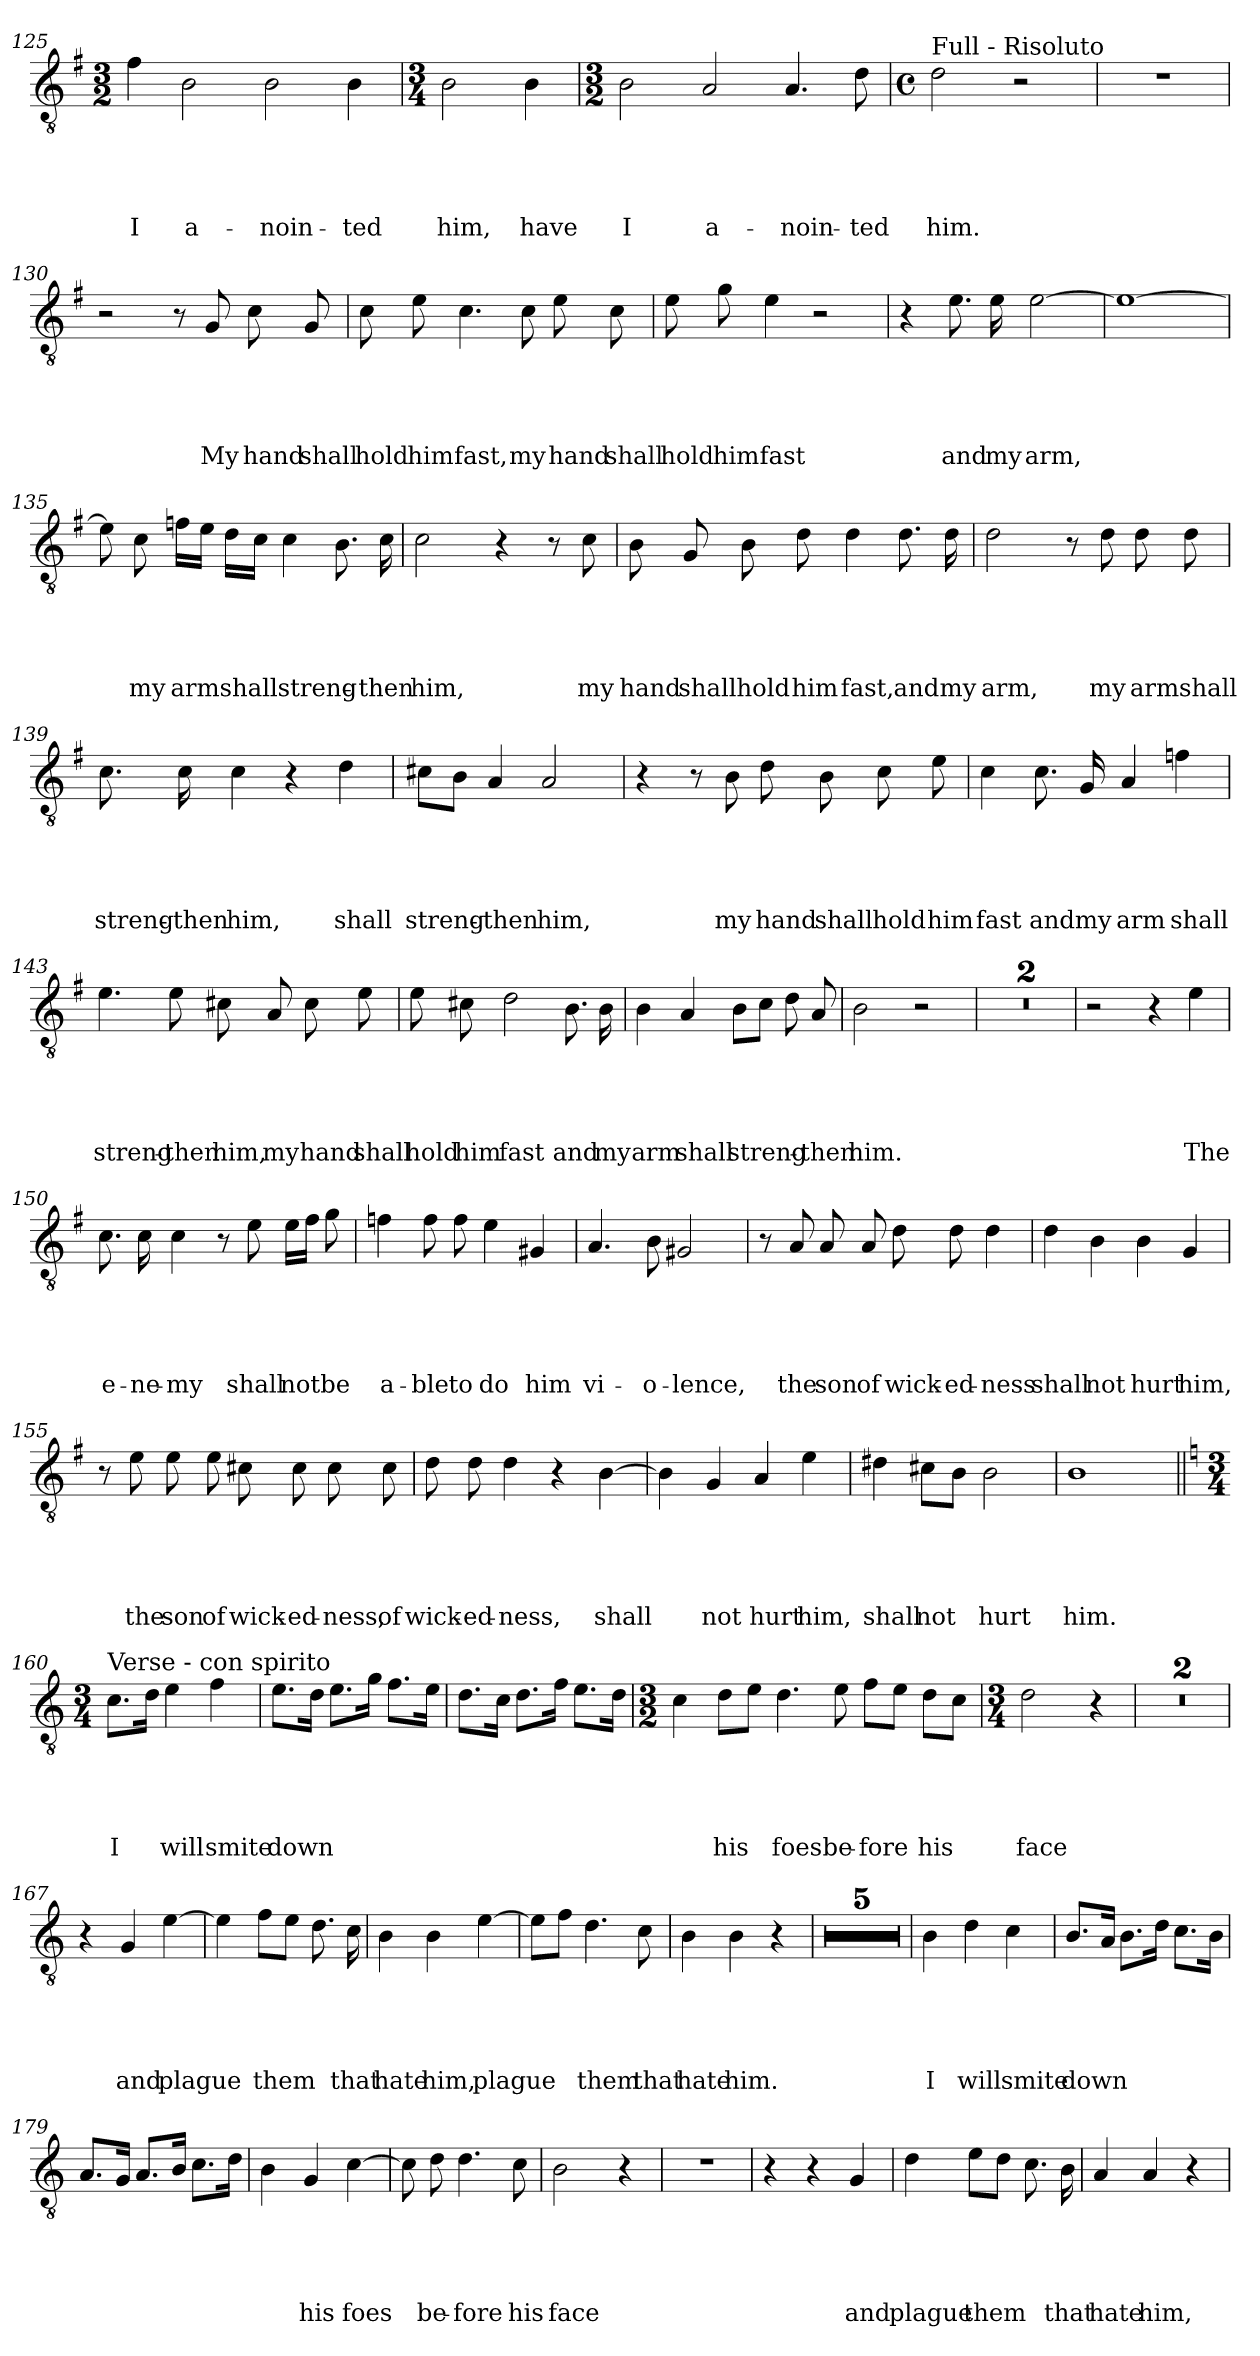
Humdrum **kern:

**kern	**text	**text	**text	**text	**text
*part1	*part1	*part1	*part1	*part1	*part1
*staff1	*staff1	*staff1	*staff1	*staff1	*staff1
*clefGv2	*	*	*	*	*
*k[f#]	*	*	*	*	*
*G:	*	*	*	*	*
*M3/2	*	*	*	*	*
=125	=125	=125	=125	=125	=125
!	!	!	!	!	!LO:LY:b
4f#\	.	.	.	.	I
!	!	!	!	!	!LO:LY:b
2B\	.	.	.	.	a-
!	!	!	!	!	!LO:LY:b
2B\	.	.	.	.	-noin-
!	!	!	!	!	!LO:LY:b
4B\	.	.	.	.	-ted
=126	=126	=126	=126	=126	=126
*M3/4	*	*	*	*	*
!	!	!	!	!	!LO:LY:b
2B\	.	.	.	.	him,
!	!	!	!	!	!LO:LY:b
4B\	.	.	.	.	have
!!LO:LB:g=z
=127	=127	=127	=127	=127	=127
*M3/2	*	*	*	*	*
!	!	!	!	!	!LO:LY:b
2B\	.	.	.	.	I
!	!	!	!	!	!LO:LY:b
2A/	.	.	.	.	a-
!	!	!	!	!	!LO:LY:b
4.A/	.	.	.	.	-noin-
!	!	!	!	!	!LO:LY:b
8d\	.	.	.	.	-ted
=128	=128	=128	=128	=128	=128
*M4/4	*	*	*	*	*
*met(c)	*	*	*	*	*
!LO:TX:a:t=Full - Risoluto	!	!	!	!	!
!	!	!	!	!	!LO:LY:b
2d\	.	.	.	.	him.
2r	.	.	.	.	.
=129	=129	=129	=129	=129	=129
1r	.	.	.	.	.
=130	=130	=130	=130	=130	=130
2r	.	.	.	.	.
8r	.	.	.	.	.
!	!	!	!	!	!LO:LY:b
8G/	.	.	.	.	My
!	!	!	!	!	!LO:LY:b
8c\	.	.	.	.	hand
!	!	!	!	!	!LO:LY:b
8G/	.	.	.	.	shall
=131	=131	=131	=131	=131	=131
!	!	!	!	!	!LO:LY:b
8c\	.	.	.	.	hold
!	!	!	!	!	!LO:LY:b
8e\	.	.	.	.	him
!	!	!	!	!	!LO:LY:b
4.c\	.	.	.	.	fast,
!	!	!	!	!	!LO:LY:b
8c\	.	.	.	.	my
!	!	!	!	!	!LO:LY:b
8e\	.	.	.	.	hand
!	!	!	!	!	!LO:LY:b
8c\	.	.	.	.	shall
!!LO:LB:g=z
=132	=132	=132	=132	=132	=132
!	!	!	!	!	!LO:LY:b
8e\	.	.	.	.	hold
!	!	!	!	!	!LO:LY:b
8g\	.	.	.	.	him
!	!	!	!	!	!LO:LY:b
4e\	.	.	.	.	fast
2r	.	.	.	.	.
=133	=133	=133	=133	=133	=133
4r	.	.	.	.	.
!	!	!	!	!	!LO:LY:b
8.e\	.	.	.	.	and
!	!	!	!	!	!LO:LY:b
16e\	.	.	.	.	my
!	!	!	!	!	!LO:LY:b
[2e\	.	.	.	.	arm,
=134	=134	=134	=134	=134	=134
1e_	.	.	.	.	.
=135	=135	=135	=135	=135	=135
8e\]	.	.	.	.	.
!	!	!	!	!	!LO:LY:b
8c\	.	.	.	.	my
!	!	!	!	!	!LO:LY:b
16fn\LL	.	.	.	.	arm
16e\JJ	.	.	.	.	.
!	!	!	!	!	!LO:LY:b
16d\LL	.	.	.	.	shall
16c\JJ	.	.	.	.	.
!	!	!	!	!	!LO:LY:b
4c\	.	.	.	.	streng-
8.B\	.	.	.	.	.
!	!	!	!	!	!LO:LY:b
16c\	.	.	.	.	-then
=136	=136	=136	=136	=136	=136
!	!	!	!	!	!LO:LY:b
2c\	.	.	.	.	him,
4r	.	.	.	.	.
8r	.	.	.	.	.
!	!	!	!	!	!LO:LY:b
8c\	.	.	.	.	my
!!LO:LB:g=z
=137	=137	=137	=137	=137	=137
!	!	!	!	!	!LO:LY:b
8B\	.	.	.	.	hand
!	!	!	!	!	!LO:LY:b
8G/	.	.	.	.	shall
!	!	!	!	!	!LO:LY:b
8B\	.	.	.	.	hold
!	!	!	!	!	!LO:LY:b
8d\	.	.	.	.	him
!	!	!	!	!	!LO:LY:b
4d\	.	.	.	.	fast,
!	!	!	!	!	!LO:LY:b
8.d\	.	.	.	.	and
!	!	!	!	!	!LO:LY:b
16d\	.	.	.	.	my
=138	=138	=138	=138	=138	=138
!	!	!	!	!	!LO:LY:b
2d\	.	.	.	.	arm,
8r	.	.	.	.	.
!	!	!	!	!	!LO:LY:b
8d\	.	.	.	.	my
!	!	!	!	!	!LO:LY:b
8d\	.	.	.	.	arm
!	!	!	!	!	!LO:LY:b
8d\	.	.	.	.	shall
=139	=139	=139	=139	=139	=139
!	!	!	!	!	!LO:LY:b
8.c\	.	.	.	.	streng-
!	!	!	!	!	!LO:LY:b
16c\	.	.	.	.	-then
!	!	!	!	!	!LO:LY:b
4c\	.	.	.	.	him,
4r	.	.	.	.	.
!	!	!	!	!	!LO:LY:b
4d\	.	.	.	.	shall
=140	=140	=140	=140	=140	=140
!	!	!	!	!	!LO:LY:b
8c#X\L	.	.	.	.	streng-
8B\J	.	.	.	.	.
!	!	!	!	!	!LO:LY:b
4A/	.	.	.	.	-then
!	!	!	!	!	!LO:LY:b
2A/	.	.	.	.	him,
!!LO:LB:g=z
=141	=141	=141	=141	=141	=141
4r	.	.	.	.	.
8r	.	.	.	.	.
!	!	!	!	!	!LO:LY:b
8B\	.	.	.	.	my
!	!	!	!	!	!LO:LY:b
8d\	.	.	.	.	hand
!	!	!	!	!	!LO:LY:b
8B\	.	.	.	.	shall
!	!	!	!	!	!LO:LY:b
8c\	.	.	.	.	hold
!	!	!	!	!	!LO:LY:b
8e\	.	.	.	.	him
=142	=142	=142	=142	=142	=142
!	!	!	!	!	!LO:LY:b
4c\	.	.	.	.	fast
!	!	!	!	!	!LO:LY:b
8.c\	.	.	.	.	and
!	!	!	!	!	!LO:LY:b
16G/	.	.	.	.	my
!	!	!	!	!	!LO:LY:b
4A/	.	.	.	.	arm
!	!	!	!	!	!LO:LY:b
4fn\	.	.	.	.	shall
=143	=143	=143	=143	=143	=143
!	!	!	!	!	!LO:LY:b
4.e\	.	.	.	.	streng-
!	!	!	!	!	!LO:LY:b
8e\	.	.	.	.	-then
!	!	!	!	!	!LO:LY:b
8c#X\	.	.	.	.	him,
!	!	!	!	!	!LO:LY:b
8A/	.	.	.	.	my
!	!	!	!	!	!LO:LY:b
8c#\	.	.	.	.	hand
!	!	!	!	!	!LO:LY:b
8e\	.	.	.	.	shall
=144	=144	=144	=144	=144	=144
!	!	!	!	!	!LO:LY:b
8e\	.	.	.	.	hold
!	!	!	!	!	!LO:LY:b
8c#X\	.	.	.	.	him
!	!	!	!	!	!LO:LY:b
2d\	.	.	.	.	fast
!	!	!	!	!	!LO:LY:b
8.B\	.	.	.	.	and
!	!	!	!	!	!LO:LY:b
16B\	.	.	.	.	my
!!LO:PB:g=z
=145	=145	=145	=145	=145	=145
!	!	!	!	!	!LO:LY:b
4B\	.	.	.	.	arm
!	!	!	!	!	!LO:LY:b
4A/	.	.	.	.	shall
!	!	!	!	!	!LO:LY:b
8B\L	.	.	.	.	streng-
8c\J	.	.	.	.	.
8d\	.	.	.	.	.
!	!	!	!	!	!LO:LY:b
8A/	.	.	.	.	-then
=146	=146	=146	=146	=146	=146
!	!	!	!	!	!LO:LY:b
2B\	.	.	.	.	him.
2r	.	.	.	.	.
=147	=147	=147	=147	=147	=147
1r	.	.	.	.	.
=148	=148	=148	=148	=148	=148
1r	.	.	.	.	.
=149	=149	=149	=149	=149	=149
2r	.	.	.	.	.
4r	.	.	.	.	.
!	!	!	!	!	!LO:LY:b
4e\	.	.	.	.	The
=150	=150	=150	=150	=150	=150
!	!	!	!	!	!LO:LY:b
8.c\	.	.	.	.	e-
!	!	!	!	!	!LO:LY:b
16c\	.	.	.	.	-ne-
!	!	!	!	!	!LO:LY:b
4c\	.	.	.	.	-my
8r	.	.	.	.	.
!	!	!	!	!	!LO:LY:b
8e\	.	.	.	.	shall
!	!	!	!	!	!LO:LY:b
16e\LL	.	.	.	.	not
16f#\JJ	.	.	.	.	.
!	!	!	!	!	!LO:LY:b
8g\	.	.	.	.	be
=151	=151	=151	=151	=151	=151
!	!	!	!	!	!LO:LY:b
4fn\	.	.	.	.	a-
!	!	!	!	!	!LO:LY:b
8f\	.	.	.	.	-ble
!	!	!	!	!	!LO:LY:b
8f\	.	.	.	.	to
!	!	!	!	!	!LO:LY:b
4e\	.	.	.	.	do
!	!	!	!	!	!LO:LY:b
4G#X/	.	.	.	.	him
!!LO:LB:g=z
=152	=152	=152	=152	=152	=152
!	!	!	!	!	!LO:LY:b
4.A/	.	.	.	.	vi-
!	!	!	!	!	!LO:LY:b
8B\	.	.	.	.	-o-
!	!	!	!	!	!LO:LY:b
2G#X/	.	.	.	.	-lence,
=153	=153	=153	=153	=153	=153
8r	.	.	.	.	.
!	!	!	!	!	!LO:LY:b
8A/	.	.	.	.	the
!	!	!	!	!	!LO:LY:b
8A/	.	.	.	.	son
!	!	!	!	!	!LO:LY:b
8A/	.	.	.	.	of
!	!	!	!	!	!LO:LY:b
8d\	.	.	.	.	wick-
!	!	!	!	!	!LO:LY:b
8d\	.	.	.	.	-ed-
!	!	!	!	!	!LO:LY:b
4d\	.	.	.	.	-ness
=154	=154	=154	=154	=154	=154
!	!	!	!	!	!LO:LY:b
4d\	.	.	.	.	shall
!	!	!	!	!	!LO:LY:b
4B\	.	.	.	.	not
!	!	!	!	!	!LO:LY:b
4B\	.	.	.	.	hurt
!	!	!	!	!	!LO:LY:b
4G/	.	.	.	.	him,
=155	=155	=155	=155	=155	=155
8r	.	.	.	.	.
!	!	!	!	!	!LO:LY:b
8e\	.	.	.	.	the
!	!	!	!	!	!LO:LY:b
8e\	.	.	.	.	son
!	!	!	!	!	!LO:LY:b
8e\	.	.	.	.	of
!	!	!	!	!	!LO:LY:b
8c#X\	.	.	.	.	wick-
!	!	!	!	!	!LO:LY:b
8c#\	.	.	.	.	-ed-
!	!	!	!	!	!LO:LY:b
8c#\	.	.	.	.	-ness,
!	!	!	!	!	!LO:LY:b
8c#\	.	.	.	.	of
=156	=156	=156	=156	=156	=156
!	!	!	!	!	!LO:LY:b
8d\	.	.	.	.	wick-
!	!	!	!	!	!LO:LY:b
8d\	.	.	.	.	-ed-
!	!	!	!	!	!LO:LY:b
4d\	.	.	.	.	-ness,
4r	.	.	.	.	.
!	!	!	!	!	!LO:LY:b
[4B\	.	.	.	.	shall
!!LO:LB:g=z
=157	=157	=157	=157	=157	=157
4B\]	.	.	.	.	.
!	!	!	!	!	!LO:LY:b
4G/	.	.	.	.	not
!	!	!	!	!	!LO:LY:b
4A/	.	.	.	.	hurt
!	!	!	!	!	!LO:LY:b
4e\	.	.	.	.	him,
=158	=158	=158	=158	=158	=158
!	!	!	!	!	!LO:LY:b
4d#X\	.	.	.	.	shall
!	!	!	!	!	!LO:LY:b
8c#X\L	.	.	.	.	not
8B\J	.	.	.	.	.
!	!	!	!	!	!LO:LY:b
2B\	.	.	.	.	hurt
=159	=159	=159	=159	=159	=159
!	!	!	!	!	!LO:LY:b
1B	.	.	.	.	him.
=160||	=160||	=160||	=160||	=160||	=160||
*k[]	*	*	*	*	*
*C:	*	*	*	*	*
*M3/4	*	*	*	*	*
!LO:TX:a:t=Verse - con spirito	!	!	!	!	!
!	!	!	!	!	!LO:LY:b
8.c\L	.	.	.	.	I
16d\Jk	.	.	.	.	.
!	!	!	!	!	!LO:LY:b
4e\	.	.	.	.	will
!	!	!	!	!	!LO:LY:b
4f\	.	.	.	.	smite
=161	=161	=161	=161	=161	=161
!	!	!	!	!	!LO:LY:b
8.e\L	.	.	.	.	down
16d\Jk	.	.	.	.	.
8.e\L	.	.	.	.	.
16g\Jk	.	.	.	.	.
8.f\L	.	.	.	.	.
16e\Jk	.	.	.	.	.
=162	=162	=162	=162	=162	=162
8.d\L	.	.	.	.	.
16c\Jk	.	.	.	.	.
8.d\L	.	.	.	.	.
16f\Jk	.	.	.	.	.
8.e\L	.	.	.	.	.
16d\Jk	.	.	.	.	.
!!LO:LB:g=z
=163	=163	=163	=163	=163	=163
*M3/2	*	*	*	*	*
4c\	.	.	.	.	.
!	!	!	!	!	!LO:LY:b
8d\L	.	.	.	.	his
8e\J	.	.	.	.	.
!	!	!	!	!	!LO:LY:b
4.d\	.	.	.	.	foes
!	!	!	!	!	!LO:LY:b
8e\	.	.	.	.	be-
!	!	!	!	!	!LO:LY:b
8f\L	.	.	.	.	-fore
8e\J	.	.	.	.	.
!	!	!	!	!	!LO:LY:b
8d\L	.	.	.	.	his
8c\J	.	.	.	.	.
=164	=164	=164	=164	=164	=164
*M3/4	*	*	*	*	*
!	!	!	!	!	!LO:LY:b
2d\	.	.	.	.	face
4r	.	.	.	.	.
=165	=165	=165	=165	=165	=165
2.r	.	.	.	.	.
=166	=166	=166	=166	=166	=166
2.r	.	.	.	.	.
=167	=167	=167	=167	=167	=167
4r	.	.	.	.	.
!	!	!	!	!	!LO:LY:b
4G/	.	.	.	.	and
!	!	!	!	!	!LO:LY:b
[4e\	.	.	.	.	plague
=168	=168	=168	=168	=168	=168
4e\]	.	.	.	.	.
!	!	!	!	!	!LO:LY:b
8f\L	.	.	.	.	them
8e\J	.	.	.	.	.
8.d\	.	.	.	.	.
!	!	!	!	!	!LO:LY:b
16c\	.	.	.	.	that
=169	=169	=169	=169	=169	=169
!	!	!	!	!	!LO:LY:b
4B\	.	.	.	.	hate
!	!	!	!	!	!LO:LY:b
4B\	.	.	.	.	him,
!	!	!	!	!	!LO:LY:b
[4e\	.	.	.	.	plague
!!LO:LB:g=z
=170	=170	=170	=170	=170	=170
8e\L]	.	.	.	.	.
8f\J	.	.	.	.	.
!	!	!	!	!	!LO:LY:b
4.d\	.	.	.	.	them
!	!	!	!	!	!LO:LY:b
8c\	.	.	.	.	that
=171	=171	=171	=171	=171	=171
!	!	!	!	!	!LO:LY:b
4B\	.	.	.	.	hate
!	!	!	!	!	!LO:LY:b
4B\	.	.	.	.	him.
4r	.	.	.	.	.
=172	=172	=172	=172	=172	=172
2.r	.	.	.	.	.
=173	=173	=173	=173	=173	=173
2.r	.	.	.	.	.
=174	=174	=174	=174	=174	=174
2.r	.	.	.	.	.
=175	=175	=175	=175	=175	=175
2.r	.	.	.	.	.
=176	=176	=176	=176	=176	=176
2.r	.	.	.	.	.
=177	=177	=177	=177	=177	=177
!	!	!	!	!	!LO:LY:b
4B\	.	.	.	.	I
!	!	!	!	!	!LO:LY:b
4d\	.	.	.	.	will
!	!	!	!	!	!LO:LY:b
4c\	.	.	.	.	smite
=178	=178	=178	=178	=178	=178
!	!	!	!	!	!LO:LY:b
8.B/L	.	.	.	.	down
16A/Jk	.	.	.	.	.
8.B\L	.	.	.	.	.
16d\Jk	.	.	.	.	.
8.c\L	.	.	.	.	.
16B\Jk	.	.	.	.	.
=179	=179	=179	=179	=179	=179
8.A/L	.	.	.	.	.
16G/Jk	.	.	.	.	.
8.A/L	.	.	.	.	.
16B/Jk	.	.	.	.	.
8.c\L	.	.	.	.	.
16d\Jk	.	.	.	.	.
=180	=180	=180	=180	=180	=180
4B\	.	.	.	.	.
!	!	!	!	!	!LO:LY:b
4G/	.	.	.	.	his
!	!	!	!	!	!LO:LY:b
[4c\	.	.	.	.	foes
=181	=181	=181	=181	=181	=181
8c\]	.	.	.	.	.
!	!	!	!	!	!LO:LY:b
8d\	.	.	.	.	be-
!	!	!	!	!	!LO:LY:b
4.d\	.	.	.	.	-fore
!	!	!	!	!	!LO:LY:b
8c\	.	.	.	.	his
!!LO:LB:g=z
=182	=182	=182	=182	=182	=182
!	!	!	!	!	!LO:LY:b
2B\	.	.	.	.	face
4r	.	.	.	.	.
=183	=183	=183	=183	=183	=183
2.r	.	.	.	.	.
=184	=184	=184	=184	=184	=184
4r	.	.	.	.	.
4r	.	.	.	.	.
!	!	!	!	!	!LO:LY:b
4G/	.	.	.	.	and
=185	=185	=185	=185	=185	=185
!	!	!	!	!	!LO:LY:b
4d\	.	.	.	.	plague
!	!	!	!	!	!LO:LY:b
8e\L	.	.	.	.	them
8d\J	.	.	.	.	.
8.c\	.	.	.	.	.
!	!	!	!	!	!LO:LY:b
16B\	.	.	.	.	that
=186	=186	=186	=186	=186	=186
!	!	!	!	!	!LO:LY:b
4A/	.	.	.	.	hate
!	!	!	!	!	!LO:LY:b
4A/	.	.	.	.	him,
4r	.	.	.	.	.
=	=	=	=	=	=
*-	*-	*-	*-	*-	*-
